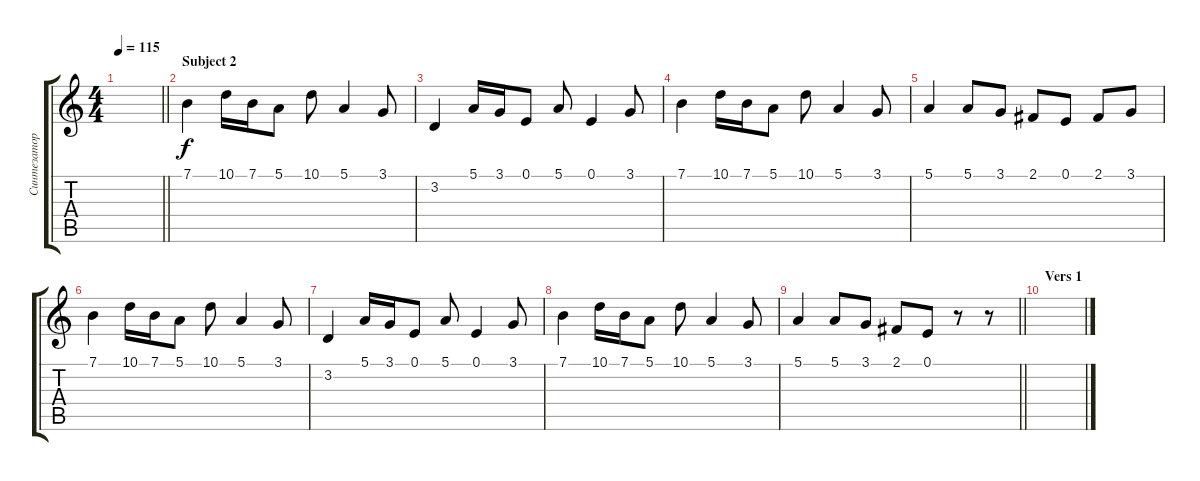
\track ("Синтезатор" "Синтезатор") {instrument brightacousticpiano}
\staff {score tabs}
\tuning (E4 B3 G3 D3 A2 E2) {hide}
\ts (4 4)
\tempo 115
\clef g2
\barLineRight lightlight
\ks c
|
\section ("" "Subject 2")
7.1.4 10.1.16 7.1.16 5.1.8 10.1.8 5.1.4 3.1.8 |
3.2.4 5.1.16 3.1.16 0.1.8 5.1.8 0.1.4 3.1.8 |
7.1.4 10.1.16 7.1.16 5.1.8 10.1.8 5.1.4 3.1.8 |
5.1.4 5.1.8 3.1.8 2.1.8 0.1.8 2.1.8 3.1.8 |
7.1.4 10.1.16 7.1.16 5.1.8 10.1.8 5.1.4 3.1.8 |
3.2.4 5.1.16 3.1.16 0.1.8 5.1.8 0.1.4 3.1.8 |
7.1.4 10.1.16 7.1.16 5.1.8 10.1.8 5.1.4 3.1.8 |
\barLineRight lightlight
5.1.4 5.1.8 3.1.8 2.1.8 0.1.8 r.8 r.8 |
\section ("" "Vers 1")
